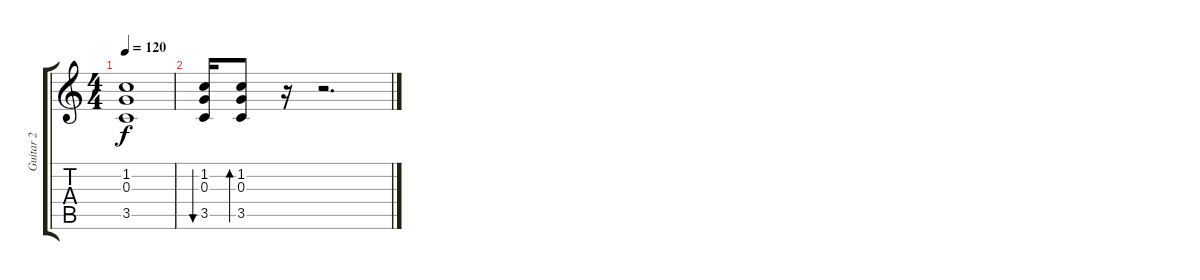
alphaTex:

\track ("Guitar 2" "Guitar 2") {instrument electricguitarclean}
\staff {score tabs}
\tuning (E4 B3 G3 D3 A2 E2) {hide}
\ts (4 4)
\tempo 120
\clef g2
\ks c
(1.2{t} 0.3{t} 3.5{t}).1{dy f} |
(1.2 0.3 3.5).16{bu 480} (1.2 0.3 3.5).8{bd 480} r.16 r.2{d}
